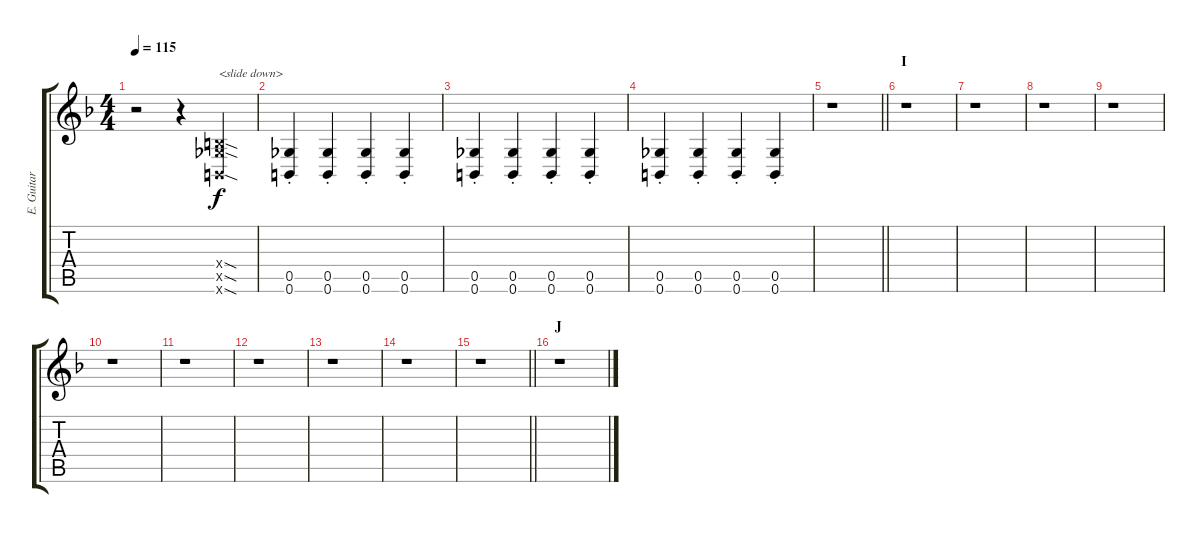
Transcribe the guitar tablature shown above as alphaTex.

\track ("E. Guitar I" "E. Guitar ") {instrument overdrivenguitar}
\staff {score tabs}
\tuning (Db4 Ab3 E3 B2 Gb2 B1) {hide}
\ts (4 4)
\tempo 115
\clef g2
\ks f
r.2{dy f} r.4 (0.4{sod x} 0.5{sod x} 0.6{sod x}).4{txt "<slide down>"} |
(0.5{st} 0.6{st}).4 (0.5{st} 0.6{st}).4 (0.5{st} 0.6{st}).4 (0.5{st} 0.6{st}).4 |
(0.5{st} 0.6{st}).4 (0.5{st} 0.6{st}).4 (0.5{st} 0.6{st}).4 (0.5{st} 0.6{st}).4 |
(0.5{st} 0.6{st}).4 (0.5{st} 0.6{st}).4 (0.5{st} 0.6{st}).4 (0.5{st} 0.6{st}).4 |
\barLineRight lightlight
r.1 |
\section ("" "I")
r.1 |
r.1 |
r.1 |
r.1 |
r.1 |
r.1 |
r.1 |
r.1 |
r.1 |
\barLineRight lightlight
r.1 |
\section ("" "J")
r.1
